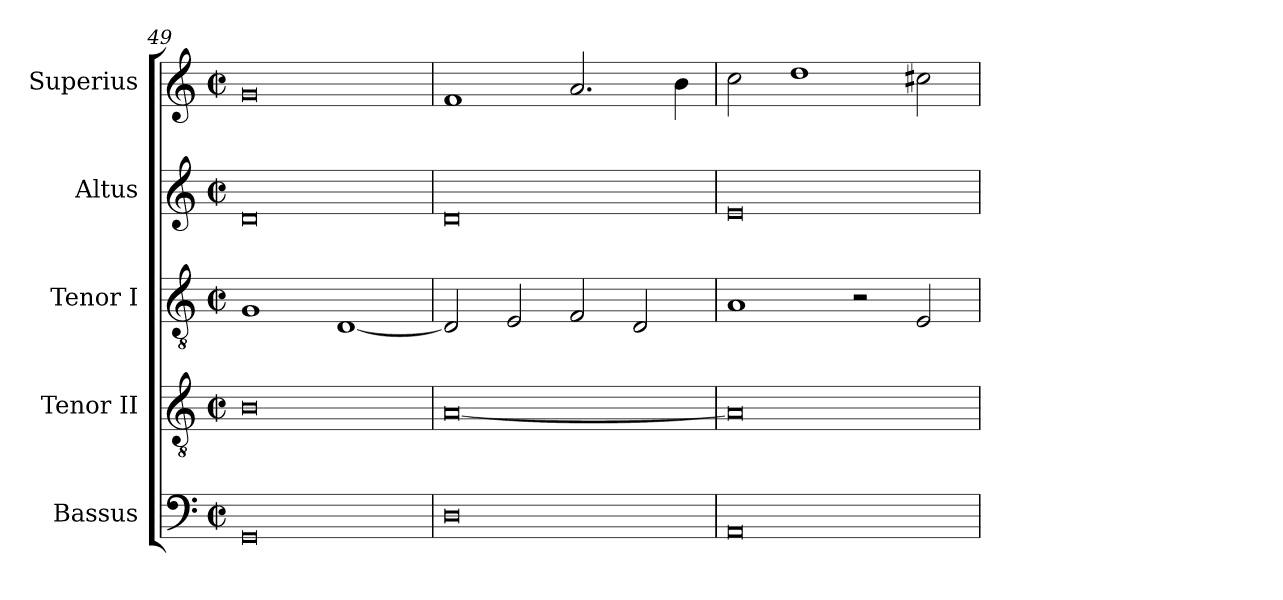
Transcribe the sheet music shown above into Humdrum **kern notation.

**kern	**kern	**kern	**kern	**kern
*part5	*part4	*part3	*part2	*part1
*staff5	*staff4	*staff3	*staff2	*staff1
*I"Bassus	*I"Tenor II	*I"Tenor I	*I"Altus	*I"Superius
*I'B.	*	*	*	*I'S.
*clefF4	*clefGv2	*clefGv2	*clefG2	*clefG2
*	*ITrd7c12	*ITrd7c12	*	*
*k[]	*k[]	*k[]	*k[]	*k[]
*C:	*C:	*C:	*C:	*C:
*M2/2	*M2/2	*M2/2	*M2/2	*M2/2
*met(c|)	*met(c|)	*met(c|)	*met(c|)	*met(c|)
=49	=49	=49	=49	=49
0GGi	0BBi	1GGi	0di	0gi
.	.	[<1DDi	.	.
=50	=50	=50	=50	=50
0Di	[<0AAi	2DDi/]	0di	1fi
.	.	2EEi/	.	.
.	.	2FFi/	.	2.ai/
.	.	2DDi/	.	.
.	.	.	.	4bi\
!!LO:PB:g=z
=51	=51	=51	=51	=51
0AAi	0AAi]	1AAi	0ei	2cci\
.	.	.	.	1ddi
.	.	2r	.	.
.	.	2EEi/	.	2cc#Xi\
=	=	=	=	=
*-	*-	*-	*-	*-
